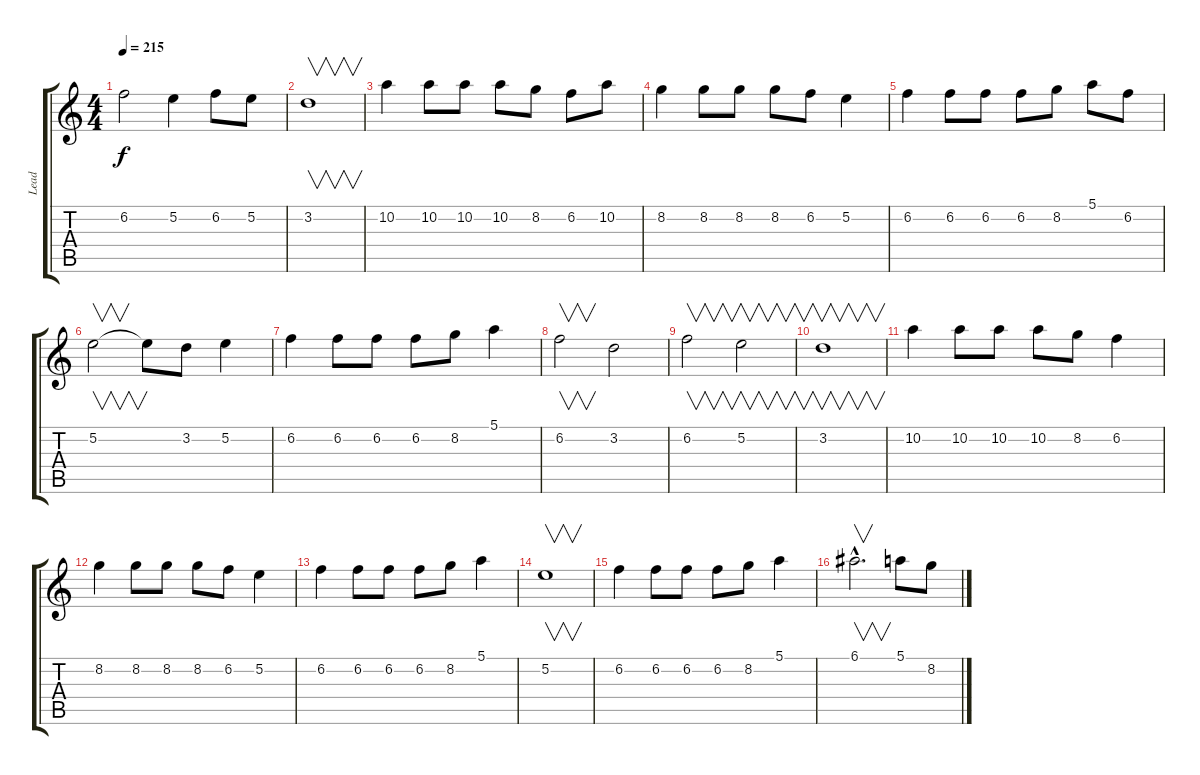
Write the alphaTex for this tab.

\track ("Lead" "Lead") {instrument distortionguitar}
\staff {score tabs}
\tuning (E4 B3 G3 D3 A2 E2) {hide}
\ts (4 4)
\tempo 215
\clef g2
\ks c
6.2.2{dy f} 5.2.4 6.2.8 5.2.8 |
3.2.1{v} |
10.2.4 10.2.8 10.2.8 10.2.8 8.2.8 6.2.8 10.2.8 |
8.2.4 8.2.8 8.2.8 8.2.8 6.2.8 5.2.4 |
6.2.4 6.2.8 6.2.8 6.2.8 8.2.8 5.1.8 6.2.8 |
5.2.2{v} 5.2{t}.8 3.2.8 5.2.4 |
6.2.4 6.2.8 6.2.8 6.2.8 8.2.8 5.1.4 |
6.2.2{v} 3.2.2 |
6.2.2{v} 5.2.2{v} |
3.2.1{v} |
10.2.4 10.2.8 10.2.8 10.2.8 8.2.8 6.2.4 |
8.2.4 8.2.8 8.2.8 8.2.8 6.2.8 5.2.4 |
6.2.4 6.2.8 6.2.8 6.2.8 8.2.8 5.1.4 |
5.2.1{v} |
6.2.4 6.2.8 6.2.8 6.2.8 8.2.8 5.1.4 |
6.1{hac}.2{v d} 5.1.8 8.2.8
